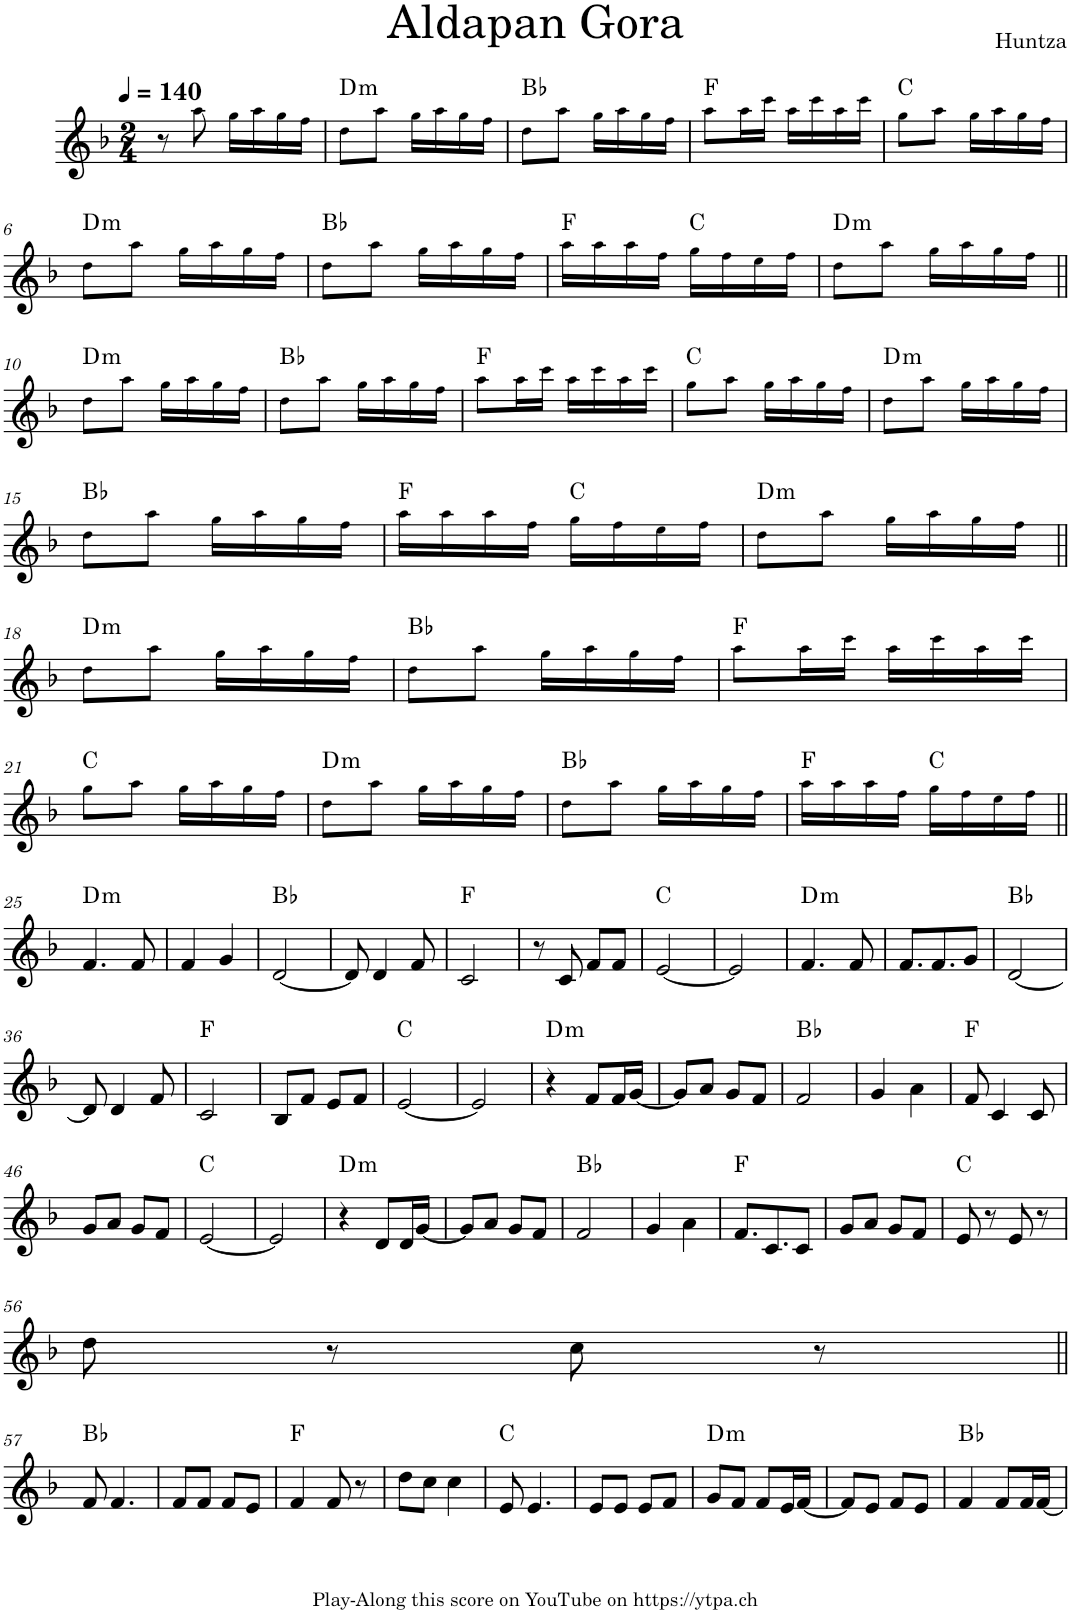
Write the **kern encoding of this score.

**kern	**harte
*part1	*part1
*staff1	*
*I"Piano	*
*I'Pno.	*
*clefG2	*
*k[b-]	*
*M2/4	*
*MM140	*
=1	=1
8r	.
8aa!\	.
16gg!\LL	.
16aa!\	.
16gg!\	.
16ff!\JJ	.
=2	=2
!	!LO:H:kt=m
8dd!\L	D:min
8aa!\J	.
16gg!\LL	.
16aa!\	.
16gg!\	.
16ff!\JJ	.
=3	=3
8dd!\L	Bb:maj
8aa!\J	.
16gg!\LL	.
16aa!\	.
16gg!\	.
16ff!\JJ	.
=4	=4
8aa!\L	F:maj
16aa!\L	.
16ccc!\JJ	.
16aa!\LL	.
16ccc!\	.
16aa!\	.
16ccc!\JJ	.
=5	=5
8gg!\L	C:maj
8aa!\J	.
16gg!\LL	.
16aa!\	.
16gg!\	.
16ff!\JJ	.
!!LO:LB:g=z
=6	=6
!	!LO:H:kt=m
8dd!\L	D:min
8aa!\J	.
16gg!\LL	.
16aa!\	.
16gg!\	.
16ff!\JJ	.
=7	=7
8dd!\L	Bb:maj
8aa!\J	.
16gg!\LL	.
16aa!\	.
16gg!\	.
16ff!\JJ	.
=8	=8
16aa!\LL	F:maj
16aa!\	.
16aa!\	.
16ff!\JJ	.
16gg!\LL	C:maj
16ff!\	.
16ee!\	.
16ff!\JJ	.
=9	=9
!	!LO:H:kt=m
8dd!\L	D:min
8aa!\J	.
16gg!\LL	.
16aa!\	.
16gg!\	.
16ff!\JJ	.
!!LO:LB:g=z
=10||	=10||
!	!LO:H:kt=m
8dd!\L	D:min
8aa!\J	.
16gg!\LL	.
16aa!\	.
16gg!\	.
16ff!\JJ	.
=11	=11
8dd!\L	Bb:maj
8aa!\J	.
16gg!\LL	.
16aa!\	.
16gg!\	.
16ff!\JJ	.
=12	=12
8aa!\L	F:maj
16aa!\L	.
16ccc!\JJ	.
16aa!\LL	.
16ccc!\	.
16aa!\	.
16ccc!\JJ	.
=13	=13
8gg!\L	C:maj
8aa!\J	.
16gg!\LL	.
16aa!\	.
16gg!\	.
16ff!\JJ	.
=14	=14
!	!LO:H:kt=m
8dd!\L	D:min
8aa!\J	.
16gg!\LL	.
16aa!\	.
16gg!\	.
16ff!\JJ	.
!!LO:LB:g=z
=15	=15
8dd!\L	Bb:maj
8aa!\J	.
16gg!\LL	.
16aa!\	.
16gg!\	.
16ff!\JJ	.
=16	=16
16aa!\LL	F:maj
16aa!\	.
16aa!\	.
16ff!\JJ	.
16gg!\LL	C:maj
16ff!\	.
16ee!\	.
16ff!\JJ	.
=17	=17
!	!LO:H:kt=m
8dd!\L	D:min
8aa!\J	.
16gg!\LL	.
16aa!\	.
16gg!\	.
16ff!\JJ	.
!!LO:LB:g=z
=18||	=18||
!	!LO:H:kt=m
8dd!\L	D:min
8aa!\J	.
16gg!\LL	.
16aa!\	.
16gg!\	.
16ff!\JJ	.
=19	=19
8dd!\L	Bb:maj
8aa!\J	.
16gg!\LL	.
16aa!\	.
16gg!\	.
16ff!\JJ	.
=20	=20
8aa!\L	F:maj
16aa!\L	.
16ccc!\JJ	.
16aa!\LL	.
16ccc!\	.
16aa!\	.
16ccc!\JJ	.
!!LO:LB:g=z
=21	=21
8gg!\L	C:maj
8aa!\J	.
16gg!\LL	.
16aa!\	.
16gg!\	.
16ff!\JJ	.
=22	=22
!	!LO:H:kt=m
8dd!\L	D:min
8aa!\J	.
16gg!\LL	.
16aa!\	.
16gg!\	.
16ff!\JJ	.
=23	=23
8dd!\L	Bb:maj
8aa!\J	.
16gg!\LL	.
16aa!\	.
16gg!\	.
16ff!\JJ	.
=24	=24
16aa!\LL	F:maj
16aa!\	.
16aa!\	.
16ff!\JJ	.
16gg!\LL	C:maj
16ff!\	.
16ee!\	.
16ff!\JJ	.
!!LO:LB:g=z
=25||	=25||
!	!LO:H:kt=m
4.f/	D:min
8f/	.
=26	=26
4f/	.
4g/	.
=27	=27
[2d/	Bb:maj
=28	=28
8d/]	.
4d/	.
8f/	.
=29	=29
2c/	F:maj
=30	=30
8r	.
8c/	.
8f/L	.
8f/J	.
=31	=31
[2e/	C:maj
=32	=32
2e/]	.
=33	=33
!	!LO:H:kt=m
4.f/	D:min
8f/	.
=34	=34
8.f/L	.
8.f/	.
8g/J	.
=35	=35
[2d/	Bb:maj
!!LO:LB:g=z
=36	=36
8d/]	.
4d/	.
8f/	.
=37	=37
2c/	F:maj
=38	=38
8B-/L	.
8f/J	.
8e/L	.
8f/J	.
=39	=39
[2e/	C:maj
=40	=40
2e/]	.
=41	=41
!	!LO:H:kt=m
4r	D:min
8f/L	.
16f/L	.
[16g/JJ	.
=42	=42
8g/L]	.
8a/J	.
8g/L	.
8f/J	.
=43	=43
2f/	Bb:maj
=44	=44
4g/	.
4a\	.
=45	=45
8f/	F:maj
4c/	.
8c/	.
!!LO:LB:g=z
=46	=46
8g/L	.
8a/J	.
8g/L	.
8f/J	.
=47	=47
[2e/	C:maj
=48	=48
2e/]	.
=49	=49
!	!LO:H:kt=m
4r	D:min
8d/L	.
16d/L	.
[16g/JJ	.
=50	=50
8g/L]	.
8a/J	.
8g/L	.
8f/J	.
=51	=51
2f/	Bb:maj
=52	=52
4g/	.
4a\	.
=53	=53
8.f/L	F:maj
8.c/	.
8c/J	.
=54	=54
8g/L	.
8a/J	.
8g/L	.
8f/J	.
=55	=55
8e/	C:maj
8r	.
8e/	.
8r	.
!!LO:LB:g=z
=56	=56
8dd\	.
8r	.
8cc\	.
8r	.
!!LO:LB:g=z
=57||	=57||
8f/	Bb:maj
4.f/	.
=58	=58
8f/L	.
8f/J	.
8f/L	.
8e/J	.
=59	=59
4f/	F:maj
8f/	.
8r	.
=60	=60
8dd\L	.
8cc\J	.
4cc\	.
=61	=61
8e/	C:maj
4.e/	.
=62	=62
8e/L	.
8e/J	.
8e/L	.
8f/J	.
=63	=63
!	!LO:H:kt=m
8g/L	D:min
8f/J	.
8f/L	.
16e/L	.
[16f/JJ	.
=64	=64
8f/L]	.
8e/J	.
8f/L	.
8e/J	.
=65	=65
4f/	Bb:maj
8f/L	.
16f/L	.
[16f/JJ	.
=	=
*-	*-
